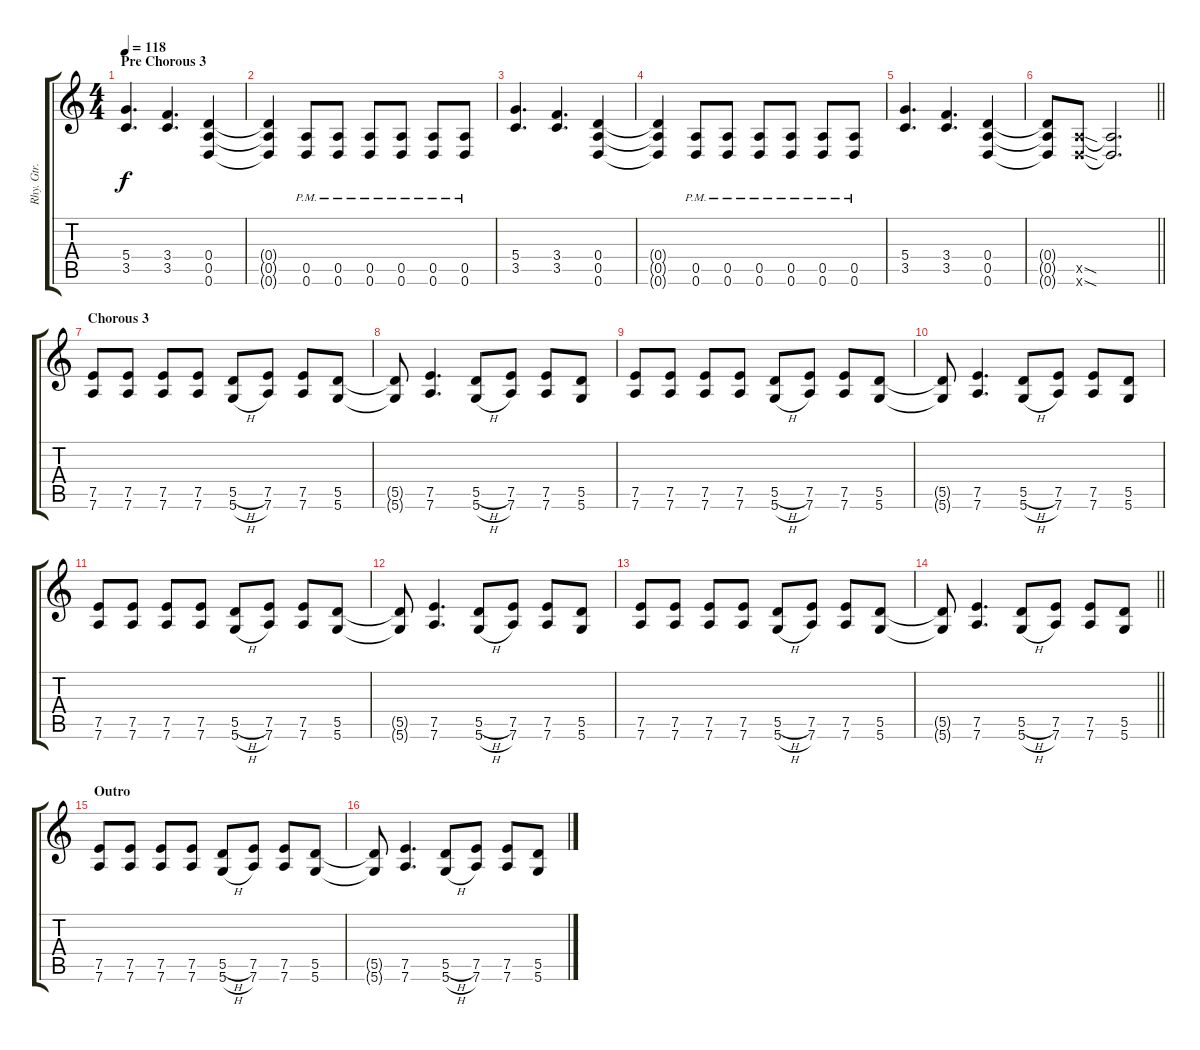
\track ("Rhy. Gtr. 1" "Rhy. Gtr. ") {instrument distortionguitar}
\staff {score tabs}
\tuning (E4 B3 G3 D3 A2 D2) {hide}
\ts (4 4)
\section ("" "Pre Chorous 3")
\tempo 118
\clef g2
\ks c
(5.4 3.5).4{d dy f volume 6} (3.4 3.5).4{d} (0.4 0.5 0.6).4 |
(0.4{t} 0.5{t} 0.6{t}).4 (0.5{pm} 0.6{pm}).8 (0.5{pm} 0.6{pm}).8 (0.5{pm} 0.6{pm}).8 (0.5{pm} 0.6{pm}).8 (0.5{pm} 0.6{pm}).8 (0.5{pm} 0.6{pm}).8 |
(5.4 3.5).4{d} (3.4 3.5).4{d} (0.4 0.5 0.6).4 |
(0.4{t} 0.5{t} 0.6{t}).4 (0.5{pm} 0.6{pm}).8 (0.5{pm} 0.6{pm}).8 (0.5{pm} 0.6{pm}).8 (0.5{pm} 0.6{pm}).8 (0.5{pm} 0.6{pm}).8 (0.5{pm} 0.6{pm}).8 |
(5.4 3.5).4{d} (3.4 3.5).4{d} (0.4 0.5 0.6).4 |
\barLineRight lightlight
(0.4{t} 0.5{t} 0.6{t}).8 (0.5{sod x} 0.6{sod x}).8{volume 12} (0.5{t} 0.6{t}).2{d} |
\section ("" "Chorous 3")
(7.5 7.6).8{volume 5} (7.5 7.6).8 (7.5 7.6).8 (7.5 7.6).8 (5.5{h} 5.6{h}).8 (7.5 7.6).8 (7.5 7.6).8 (5.5 5.6).8 |
(5.5{t} 5.6{t}).8 (7.5 7.6).4{d} (5.5{h} 5.6{h}).8 (7.5 7.6).8 (7.5 7.6).8 (5.5 5.6).8 |
(7.5 7.6).8 (7.5 7.6).8 (7.5 7.6).8 (7.5 7.6).8 (5.5{h} 5.6{h}).8 (7.5 7.6).8 (7.5 7.6).8 (5.5 5.6).8 |
(5.5{t} 5.6{t}).8 (7.5 7.6).4{d} (5.5{h} 5.6{h}).8 (7.5 7.6).8 (7.5 7.6).8 (5.5 5.6).8 |
(7.5 7.6).8 (7.5 7.6).8 (7.5 7.6).8 (7.5 7.6).8 (5.5{h} 5.6{h}).8 (7.5 7.6).8 (7.5 7.6).8 (5.5 5.6).8 |
(5.5{t} 5.6{t}).8 (7.5 7.6).4{d} (5.5{h} 5.6{h}).8 (7.5 7.6).8 (7.5 7.6).8 (5.5 5.6).8 |
(7.5 7.6).8 (7.5 7.6).8 (7.5 7.6).8 (7.5 7.6).8 (5.5{h} 5.6{h}).8 (7.5 7.6).8 (7.5 7.6).8 (5.5 5.6).8 |
\barLineRight lightlight
(5.5{t} 5.6{t}).8 (7.5 7.6).4{d} (5.5{h} 5.6{h}).8 (7.5 7.6).8 (7.5 7.6).8 (5.5 5.6).8 |
\section ("" "Outro")
(7.5 7.6).8 (7.5 7.6).8 (7.5 7.6).8 (7.5 7.6).8 (5.5{h} 5.6{h}).8 (7.5 7.6).8 (7.5 7.6).8 (5.5 5.6).8 |
(5.5{t} 5.6{t}).8 (7.5 7.6).4{d} (5.5{h} 5.6{h}).8 (7.5 7.6).8 (7.5 7.6).8 (5.5 5.6).8
